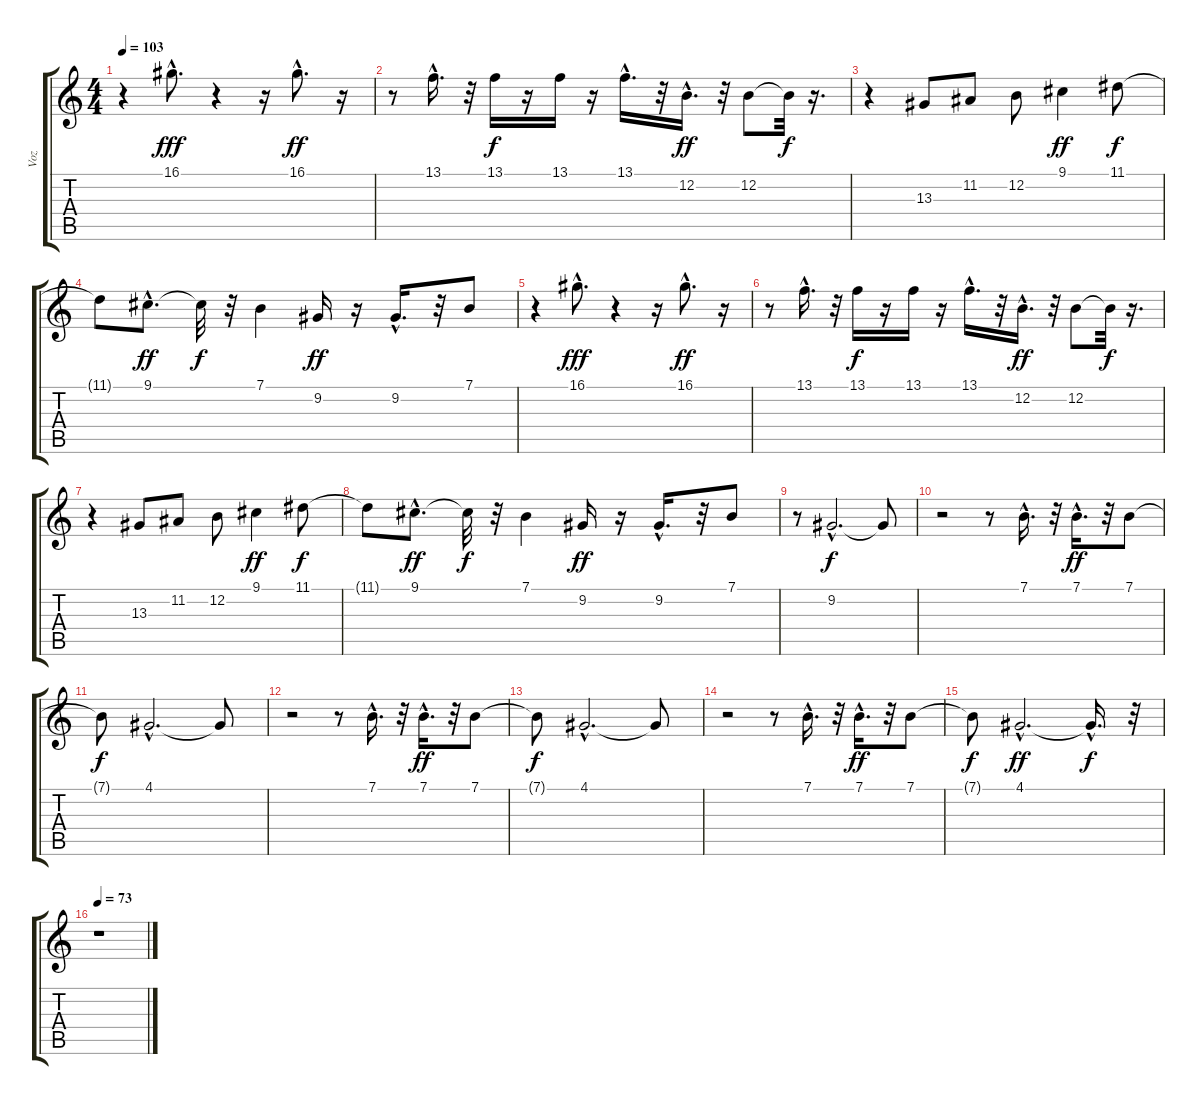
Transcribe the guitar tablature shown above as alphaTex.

\track ("Voz" "Voz") {instrument englishhorn}
\staff {score tabs}
\tuning (E4 B3 G3 D3 A2 E2) {hide}
\ts (4 4)
\tempo 103
\clef g2
\ks c
r.4{dy ff} 16.1{hac}.8{d dy fff} r.4 r.16 16.1{hac}.8{d dy ff} r.16 |
r.8 13.1{hac}.16{d} r.32 13.1.16{dy f} r.16 13.1.16 r.16 13.1{hac}.16{d} r.32 12.2{hac}.16{d dy ff} r.32 12.2.8 12.2{t}.32{dy f} r.16{d} |
r.4 13.3.8 11.2.8 12.2.8 9.1.4{dy ff} 11.1.8{dy f} |
11.1{t}.8 9.1{hac}.8{d dy ff} 9.1{t}.32{dy f} r.32 7.1.4 9.2.16{dy ff} r.16 9.2{hac}.16{d} r.32 7.1.8 |
r.4 16.1{hac}.8{d dy fff} r.4 r.16 16.1{hac}.8{d dy ff} r.16 |
r.8 13.1{hac}.16{d} r.32 13.1.16{dy f} r.16 13.1.16 r.16 13.1{hac}.16{d} r.32 12.2{hac}.16{d dy ff} r.32 12.2.8 12.2{t}.32{dy f} r.16{d} |
r.4 13.3.8 11.2.8 12.2.8 9.1.4{dy ff} 11.1.8{dy f} |
11.1{t}.8 9.1{hac}.8{d dy ff} 9.1{t}.32{dy f} r.32 7.1.4 9.2.16{dy ff} r.16 9.2{hac}.16{d} r.32 7.1.8 |
r.8 9.2{hac}.2{d dy f} 9.2{t}.8 |
r.2 r.8 7.1{hac}.16{d} r.32 7.1{hac}.16{d dy ff} r.32 7.1.8 |
7.1{t}.8{dy f} 4.1{hac}.2{d} 4.1{t}.8 |
r.2 r.8 7.1{hac}.16{d} r.32 7.1{hac}.16{d dy ff} r.32 7.1.8 |
7.1{t}.8{dy f} 4.1{hac}.2{d} 4.1{t}.8 |
r.2 r.8 7.1{hac}.16{d} r.32 7.1{hac}.16{d dy ff} r.32 7.1.8 |
7.1{t}.8{dy f} 4.1{hac}.2{d dy ff} 4.1{hac t}.16{d dy f} r.32 |
\tempo 73
r.1
